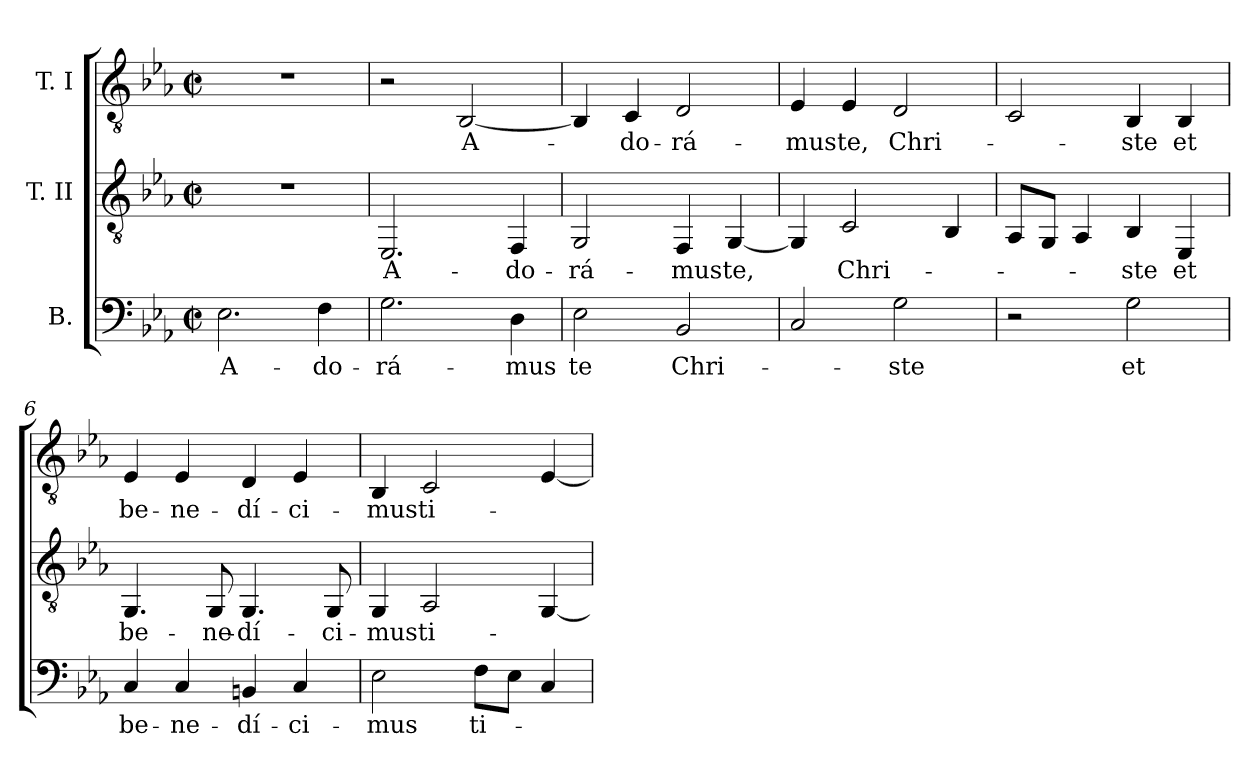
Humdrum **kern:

**kern	**text	**kern	**text	**kern	**text
*part3	*part3	*part2	*part2	*part1	*part1
*staff3	*staff3	*staff2	*staff2	*staff1	*staff1
*I"B.	*	*I"T. II	*	*I"T. I	*
!!LO:PB:g=z
*clefF4	*	*clefGv2	*	*clefGv2	*
*k[b-e-a-]	*	*k[b-e-a-]	*	*k[b-e-a-]	*
*E-:	*	*E-:	*	*E-:	*
*M2/2	*	*M2/2	*	*M2/2	*
*met(c|)	*	*met(c|)	*	*met(c|)	*
*MM86	*	*MM86	*	*MM86	*
=1	=1	=1	=1	=1	=1
!	!LO:LY:b:color=#000000	!	!	!	!
2.E-i\	A-	1r	.	1r	.
!	!LO:LY:b:color=#000000	!	!	!	!
4Fi\	-do-	.	.	.	.
=2	=2	=2	=2	=2	=2
!	!LO:LY:b:color=#000000	!	!	!	!
!	!	!	!LO:LY:b:color=#000000	!	!
2.Gi\	-rá-	2.EE-i/	A-	2r	.
!	!	!	!	!	!LO:LY:b:color=#000000
.	.	.	.	[2BB-i/	A-
!	!LO:LY:b:color=#000000	!	!	!	!
!	!	!	!LO:LY:b:color=#000000	!	!
4Di\	-mus	4FFi/	-do-	.	.
=3	=3	=3	=3	=3	=3
!	!LO:LY:b:color=#000000	!	!	!	!
!	!	!	!LO:LY:b:color=#000000	!	!
2E-i\	te	2GGi/	-rá-	4BB-i/]	.
!	!	!	!	!	!LO:LY:b:color=#000000
.	.	.	.	4Ci/	-do-
!	!LO:LY:b:color=#000000	!	!	!	!
!	!	!	!LO:LY:b:color=#000000	!	!
!	!	!	!	!	!LO:LY:b:color=#000000
2BB-i/	Chri-	4FFi/	-mus	2Di/	-rá-
!	!	!	!LO:LY:b:color=#000000	!	!
.	.	[4GGi/	te,	.	.
=4	=4	=4	=4	=4	=4
!	!	!	!	!	!LO:LY:b:color=#000000
2Ci/	.	4GGi/]	.	4E-i/	-mus
!	!	!	!LO:LY:b:color=#000000	!	!
!	!	!	!	!	!LO:LY:b:color=#000000
.	.	2Ci/	Chri-	4E-i/	te,
!	!LO:LY:b:color=#000000	!	!	!	!
!	!	!	!	!	!LO:LY:b:color=#000000
2Gi\	-ste	.	.	2Di/	Chri-
.	.	4BB-i/	.	.	.
=5	=5	=5	=5	=5	=5
2r	.	8AA-i/L	.	2Ci/	.
.	.	8GGi/J	.	.	.
.	.	4AA-i/	.	.	.
!	!LO:LY:b:color=#000000	!	!	!	!
!	!	!	!LO:LY:b:color=#000000	!	!
!	!	!	!	!	!LO:LY:b:color=#000000
2Gi\	et	4BB-i/	-ste	4BB-i/	-ste
!	!	!	!LO:LY:b:color=#000000	!	!
!	!	!	!	!	!LO:LY:b:color=#000000
.	.	4EE-i/	et	4BB-i/	et
=6	=6	=6	=6	=6	=6
!	!LO:LY:b:color=#000000	!	!	!	!
!	!	!	!LO:LY:b:color=#000000	!	!
!	!	!	!	!	!LO:LY:b:color=#000000
4Ci/	be-	4.GGi/	be-	4E-i/	be-
!	!LO:LY:b:color=#000000	!	!	!	!
!	!	!	!	!	!LO:LY:b:color=#000000
4Ci/	-ne-	.	.	4E-i/	-ne-
!	!	!	!LO:LY:b:color=#000000	!	!
.	.	8GGi/	-ne-	.	.
!	!LO:LY:b:color=#000000	!	!	!	!
!	!	!	!LO:LY:b:color=#000000	!	!
!	!	!	!	!	!LO:LY:b:color=#000000
4BBni/	-dí-	4.GGi/	-dí-	4Di/	-dí-
!	!LO:LY:b:color=#000000	!	!	!	!
!	!	!	!	!	!LO:LY:b:color=#000000
4Ci/	-ci-	.	.	4E-i/	-ci-
!	!	!	!LO:LY:b:color=#000000	!	!
.	.	8GGi/	-ci-	.	.
!!LO:LB:g=z
=7	=7	=7	=7	=7	=7
!	!LO:LY:b:color=#000000	!	!	!	!
!	!	!	!LO:LY:b:color=#000000	!	!
!	!	!	!	!	!LO:LY:b:color=#000000
2E-i\	-mus	4GGi/	-mus	4BB-i/	-mus
!	!	!	!LO:LY:b:color=#000000	!	!
!	!	!	!	!	!LO:LY:b:color=#000000
.	.	2AA-i/	ti-	2Ci/	ti-
!	!LO:LY:b:color=#000000	!	!	!	!
8Fi\L	ti-	.	.	.	.
8E-i\J	.	.	.	.	.
4Ci/	.	[4GGi/	.	[4E-i/	.
=	=	=	=	=	=
*-	*-	*-	*-	*-	*-
